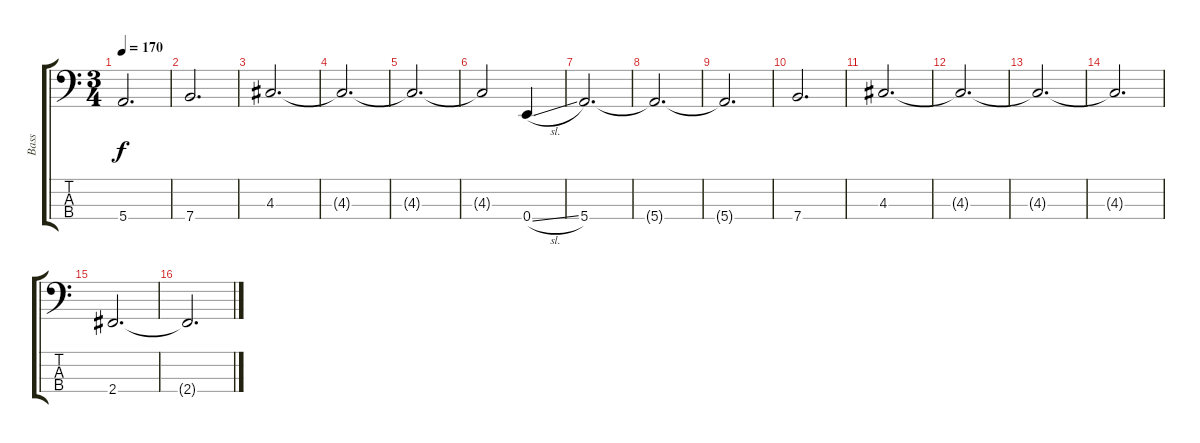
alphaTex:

\track ("Bass" "Bass") {instrument electricbassfinger}
\staff {score tabs}
\tuning (G2 D2 A1 E1) {hide}
\ts (3 4)
\tempo 170
\clef f4
\ks c
5.4{t}.2{d dy f} |
7.4.2{d} |
4.3.2{d} |
4.3{t}.2{d} |
4.3{t}.2{d} |
4.3{t}.2 0.4{sl}.4 |
5.4.2{d} |
5.4{t}.2{d} |
5.4{t}.2{d} |
7.4.2{d} |
4.3.2{d} |
4.3{t}.2{d} |
4.3{t}.2{d} |
4.3{t}.2{d} |
2.4.2{d} |
2.4{t}.2{d}
